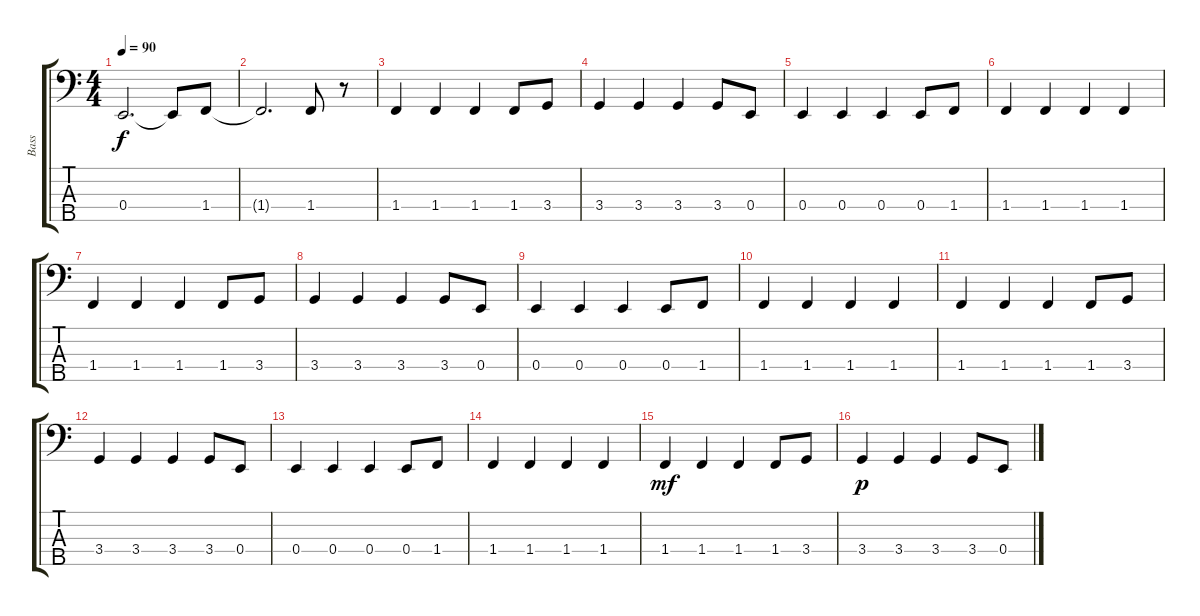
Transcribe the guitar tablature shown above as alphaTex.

\track ("Bass" "Bass") {instrument fretlessbass}
\staff {score tabs}
\tuning (G2 D2 A1 E1 B0) {hide}
\ts (4 4)
\tempo 90
\clef f4
\ks c
0.4{t}.2{d dy f} 0.4{t}.8 1.4.8 |
1.4{t}.2{d} 1.4.8 r.8 |
1.4.4 1.4.4 1.4.4 1.4.8 3.4.8 |
3.4.4 3.4.4 3.4.4 3.4.8 0.4.8 |
0.4.4 0.4.4 0.4.4 0.4.8 1.4.8 |
1.4.4 1.4.4 1.4.4 1.4.4 |
1.4.4 1.4.4 1.4.4 1.4.8 3.4.8 |
3.4.4 3.4.4 3.4.4 3.4.8 0.4.8 |
0.4.4 0.4.4 0.4.4 0.4.8 1.4.8 |
1.4.4 1.4.4 1.4.4 1.4.4 |
1.4.4 1.4.4 1.4.4 1.4.8 3.4.8 |
3.4.4 3.4.4 3.4.4 3.4.8 0.4.8 |
0.4.4 0.4.4 0.4.4 0.4.8 1.4.8 |
1.4.4 1.4.4 1.4.4 1.4.4 |
1.4.4{dy mf} 1.4.4 1.4.4 1.4.8 3.4.8 |
3.4.4{dy p} 3.4.4 3.4.4 3.4.8 0.4.8
